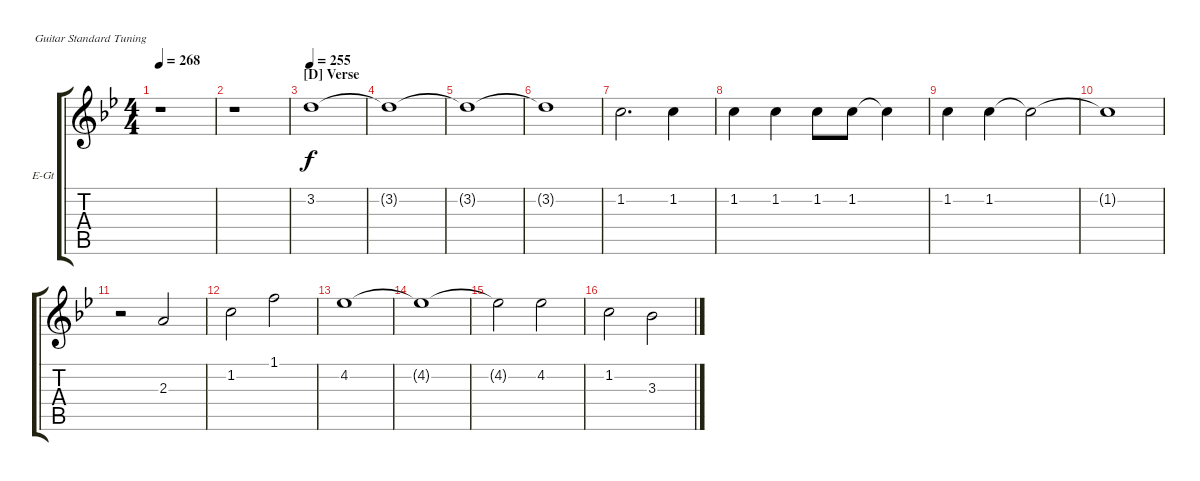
\defaultSystemsLayout 4
\bracketExtendMode groupsimilarinstruments
\firstSystemTrackNameOrientation horizontal
\otherSystemsTrackNameOrientation horizontal
\track ("Art's Voice" "E-Gt") {instrument electricguitarclean}
\staff {score tabs}
\tuning (E4 B3 G3 D3 A2 E2)
\ts (4 4)
\tempo 268
\clef g2
\ks gminor
r.1{dy f} |
r.1 |
\section ("D" "Verse")
\tempo 255
3.2.1 |
3.2{t}.1 |
3.2{t}.1 |
3.2{t}.1 |
1.2.2{d} 1.2.4 |
1.2.4 1.2.4 1.2.8 1.2.8 1.2{t}.4 |
1.2.4 1.2.4 1.2{t}.2 |
1.2{t}.1 |
r.2 2.3.2 |
1.2.2 1.1.2 |
4.2.1 |
4.2{t}.1 |
4.2{t}.2 4.2.2 |
1.2.2 3.3.2
